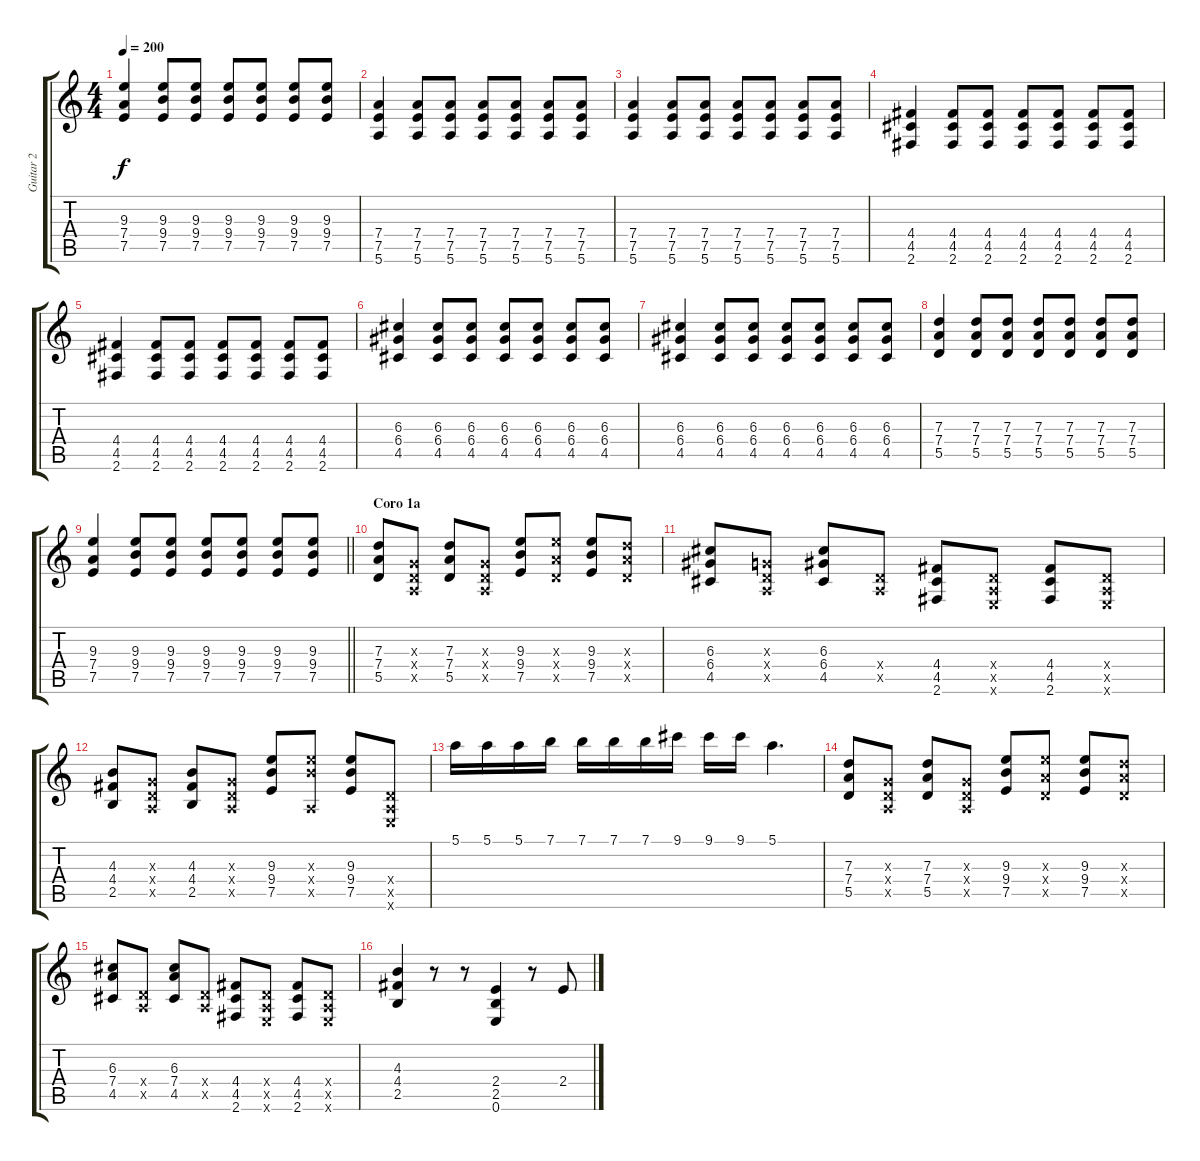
\track ("Guitar 2" "Guitar 2") {instrument distortionguitar}
\staff {score tabs}
\tuning (E4 B3 G3 D3 A2 E2) {hide}
\ts (4 4)
\tempo 200
\clef g2
\ks c
(9.3 7.4 7.5).4{dy f} (9.3 9.4 7.5).8 (9.3 9.4 7.5).8 (9.3 9.4 7.5).8 (9.3 9.4 7.5).8 (9.3 9.4 7.5).8 (9.3 9.4 7.5).8 |
(7.4 7.5 5.6).4 (7.4 7.5 5.6).8 (7.4 7.5 5.6).8 (7.4 7.5 5.6).8 (7.4 7.5 5.6).8 (7.4 7.5 5.6).8 (7.4 7.5 5.6).8 |
(7.4 7.5 5.6).4 (7.4 7.5 5.6).8 (7.4 7.5 5.6).8 (7.4 7.5 5.6).8 (7.4 7.5 5.6).8 (7.4 7.5 5.6).8 (7.4 7.5 5.6).8 |
(4.4 4.5 2.6).4 (4.4 4.5 2.6).8 (4.4 4.5 2.6).8 (4.4 4.5 2.6).8 (4.4 4.5 2.6).8 (4.4 4.5 2.6).8 (4.4 4.5 2.6).8 |
(4.4 4.5 2.6).4 (4.4 4.5 2.6).8 (4.4 4.5 2.6).8 (4.4 4.5 2.6).8 (4.4 4.5 2.6).8 (4.4 4.5 2.6).8 (4.4 4.5 2.6).8 |
(6.3 6.4 4.5).4 (6.3 6.4 4.5).8 (6.3 6.4 4.5).8 (6.3 6.4 4.5).8 (6.3 6.4 4.5).8 (6.3 6.4 4.5).8 (6.3 6.4 4.5).8 |
(6.3 6.4 4.5).4 (6.3 6.4 4.5).8 (6.3 6.4 4.5).8 (6.3 6.4 4.5).8 (6.3 6.4 4.5).8 (6.3 6.4 4.5).8 (6.3 6.4 4.5).8 |
(7.3 7.4 5.5).4 (7.3 7.4 5.5).8 (7.3 7.4 5.5).8 (7.3 7.4 5.5).8 (7.3 7.4 5.5).8 (7.3 7.4 5.5).8 (7.3 7.4 5.5).8 |
\barLineRight lightlight
(9.3 7.4 7.5).4 (9.3 9.4 7.5).8 (9.3 9.4 7.5).8 (9.3 9.4 7.5).8 (9.3 9.4 7.5).8 (9.3 9.4 7.5).8 (9.3 9.4 7.5).8 |
\section ("" "Coro 1a")
(7.3 7.4 5.5).8 (0.3{x} 0.4{x} 0.5{x}).8 (7.3 7.4 5.5).8 (0.3{x} 0.4{x} 0.5{x}).8 (9.3 9.4 7.5).8 (9.3{x} 7.4{x} 5.5{x}).8 (9.3 9.4 7.5).8 (7.3{x} 7.4{x} 5.5{x}).8 |
(6.3 6.4 4.5).8 (0.3{x} 0.4{x} 0.5{x}).8 (6.3 6.4 4.5).8 (0.4{x} 0.5{x}).8 (4.4 4.5 2.6).8 (0.4{x} 0.5{x} 0.6{x}).8 (4.4 4.5 2.6).8 (0.4{x} 0.5{x} 0.6{x}).8 |
(4.3 4.4 2.5).8 (0.3{x} 0.4{x} 0.5{x}).8 (4.3 4.4 2.5).8 (0.3{x} 0.4{x} 0.5{x}).8 (9.3 9.4 7.5).8 (9.3{x} 9.4{x} 0.5{x}).8 (9.3 9.4 7.5).8 (0.4{x} 0.5{x} 0.6{x}).8 |
5.1.16 5.1.16 5.1.16 7.1.16 7.1.16 7.1.16 7.1.16 9.1.16 9.1.16 9.1.16 5.1.4{d} |
(7.3 7.4 5.5).8 (0.3{x} 0.4{x} 0.5{x}).8 (7.3 7.4 5.5).8 (0.3{x} 0.4{x} 0.5{x}).8 (9.3 9.4 7.5).8 (9.3{x} 7.4{x} 5.5{x}).8 (9.3 9.4 7.5).8 (7.3{x} 7.4{x} 5.5{x}).8 |
(6.3 7.4 4.5).8 (0.4{x} 0.5{x}).8 (6.3 7.4 4.5).8 (0.4{x} 0.5{x}).8 (4.4 4.5 2.6).8 (0.4{x} 0.5{x} 0.6{x}).8 (4.4 4.5 2.6).8 (0.4{x} 0.5{x} 0.6{x}).8 |
(4.3 4.4 2.5).4 r.8 r.8 (2.4 2.5 0.6).4 r.8 2.4.8
